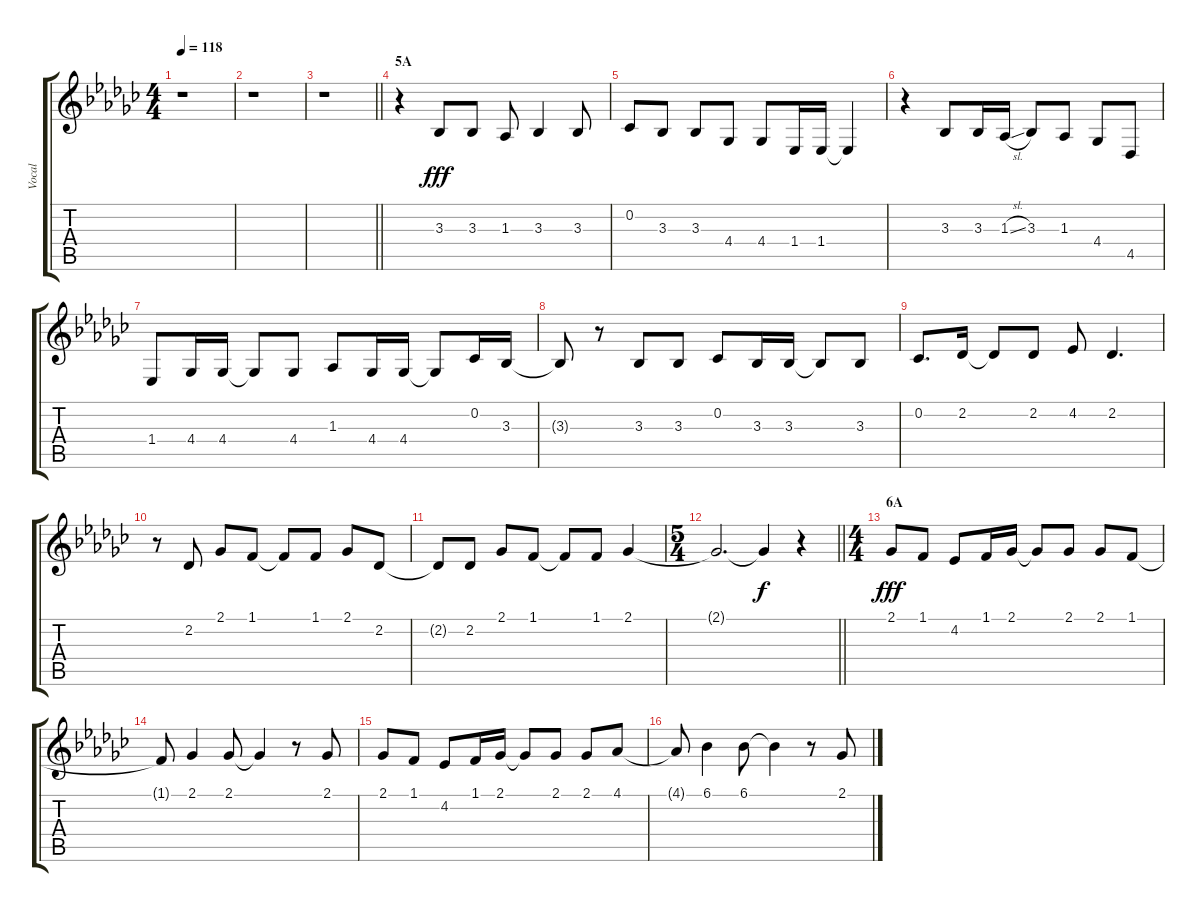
\track ("Vocal" "Vocal") {instrument voiceoohs}
\staff {score tabs}
\tuning (E4 B3 G3 D3 A2 E2) {hide}
\ts (4 4)
\tempo 118
\clef g2
\ks gb
r.1{dy fff} |
r.1 |
\barLineRight lightlight
r.1 |
\section ("" "5A")
r.4 3.3.8 3.3.8 1.3.8 3.3.4 3.3.8 |
0.2.8 3.3.8 3.3.8 4.4.8 4.4.8 1.4.16 1.4.16 1.4{t}.4 |
r.4 3.3.8 3.3.16 1.3{sl}.16 3.3.8 1.3.8 4.4.8 4.5.8 |
1.4.8 4.4.16 4.4.16 4.4{t}.8 4.4.8 1.3.8 4.4.16 4.4.16 4.4{t}.8 0.2.16 3.3.16 |
3.3{t}.8 r.8 3.3.8 3.3.8 0.2.8 3.3.16 3.3.16 3.3{t}.8 3.3.8 |
0.2.8{d} 2.2.16 2.2{t}.8 2.2.8 4.2.8 2.2.4{d} |
r.8 2.2.8 2.1.8 1.1.8 1.1{t}.8 1.1.8 2.1.8 2.2.8 |
2.2{t}.8 2.2.8 2.1.8 1.1.8 1.1{t}.8 1.1.8 2.1.4 |
\ts (5 4)
\barLineRight lightlight
2.1{t}.2{d} 2.1{t}.4{dy f} r.4 |
\ts (4 4)
\section ("" "6A")
2.1.8{dy fff} 1.1.8 4.2.8 1.1.16 2.1.16 2.1{t}.8 2.1.8 2.1.8 1.1.8 |
1.1{t}.8 2.1.4 2.1.8 2.1{t}.4 r.8 2.1.8 |
2.1.8 1.1.8 4.2.8 1.1.16 2.1.16 2.1{t}.8 2.1.8 2.1.8 4.1.8 |
4.1{t}.8 6.1.4 6.1.8 6.1{t}.4 r.8 2.1.8
